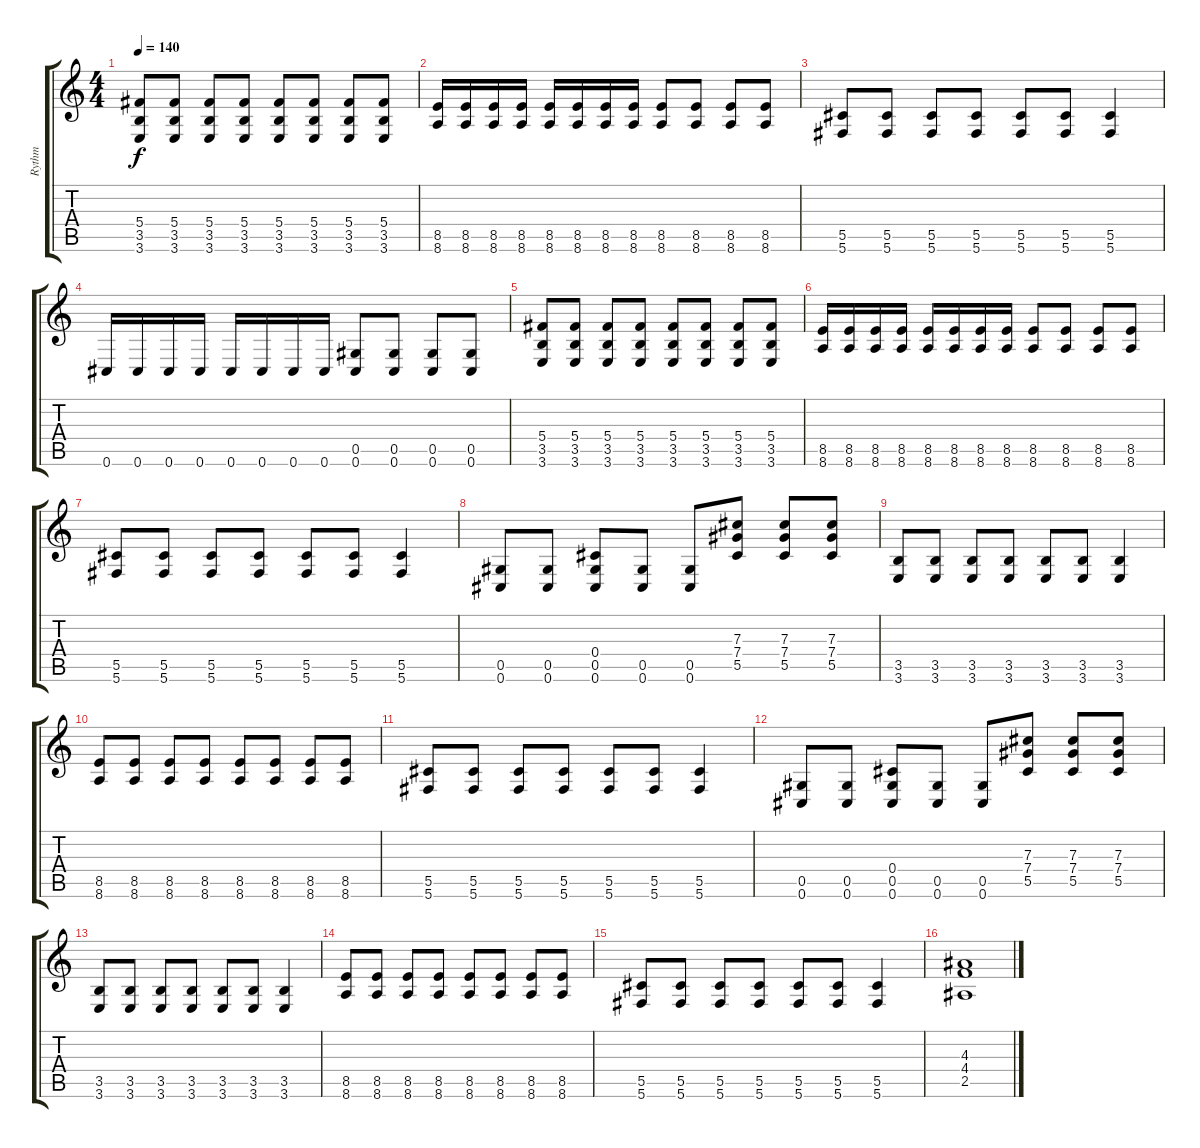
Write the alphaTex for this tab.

\track ("Rythm" "Rythm") {instrument overdrivenguitar}
\staff {score tabs}
\tuning (Eb4 Bb3 Gb3 Db3 Ab2 Db2) {hide}
\ts (4 4)
\tempo 140
\clef g2
\ks c
(5.4 3.5 3.6).8{dy f} (5.4 3.5 3.6).8 (5.4 3.5 3.6).8 (5.4 3.5 3.6).8 (5.4 3.5 3.6).8 (5.4 3.5 3.6).8 (5.4 3.5 3.6).8 (5.4 3.5 3.6).8 |
(8.5 8.6).16 (8.5 8.6).16 (8.5 8.6).16 (8.5 8.6).16 (8.5 8.6).16 (8.5 8.6).16 (8.5 8.6).16 (8.5 8.6).16 (8.5 8.6).8 (8.5 8.6).8 (8.5 8.6).8 (8.5 8.6).8 |
(5.5 5.6).8 (5.5 5.6).8 (5.5 5.6).8 (5.5 5.6).8 (5.5 5.6).8 (5.5 5.6).8 (5.5 5.6).4 |
0.6.16 0.6.16 0.6.16 0.6.16 0.6.16 0.6.16 0.6.16 0.6.16 (0.5 0.6).8 (0.5 0.6).8 (0.5 0.6).8 (0.5 0.6).8 |
(5.4 3.5 3.6).8 (5.4 3.5 3.6).8 (5.4 3.5 3.6).8 (5.4 3.5 3.6).8 (5.4 3.5 3.6).8 (5.4 3.5 3.6).8 (5.4 3.5 3.6).8 (5.4 3.5 3.6).8 |
(8.5 8.6).16 (8.5 8.6).16 (8.5 8.6).16 (8.5 8.6).16 (8.5 8.6).16 (8.5 8.6).16 (8.5 8.6).16 (8.5 8.6).16 (8.5 8.6).8 (8.5 8.6).8 (8.5 8.6).8 (8.5 8.6).8 |
(5.5 5.6).8 (5.5 5.6).8 (5.5 5.6).8 (5.5 5.6).8 (5.5 5.6).8 (5.5 5.6).8 (5.5 5.6).4 |
(0.5 0.6).8 (0.5 0.6).8 (0.4 0.5 0.6).8 (0.5 0.6).8 (0.5 0.6).8 (7.3 7.4 5.5).8 (7.3 7.4 5.5).8 (7.3 7.4 5.5).8 |
(3.5 3.6).8 (3.5 3.6).8 (3.5 3.6).8 (3.5 3.6).8 (3.5 3.6).8 (3.5 3.6).8 (3.5 3.6).4 |
(8.5 8.6).8 (8.5 8.6).8 (8.5 8.6).8 (8.5 8.6).8 (8.5 8.6).8 (8.5 8.6).8 (8.5 8.6).8 (8.5 8.6).8 |
(5.5 5.6).8 (5.5 5.6).8 (5.5 5.6).8 (5.5 5.6).8 (5.5 5.6).8 (5.5 5.6).8 (5.5 5.6).4 |
(0.5 0.6).8 (0.5 0.6).8 (0.4 0.5 0.6).8 (0.5 0.6).8 (0.5 0.6).8 (7.3 7.4 5.5).8 (7.3 7.4 5.5).8 (7.3 7.4 5.5).8 |
(3.5 3.6).8 (3.5 3.6).8 (3.5 3.6).8 (3.5 3.6).8 (3.5 3.6).8 (3.5 3.6).8 (3.5 3.6).4 |
(8.5 8.6).8 (8.5 8.6).8 (8.5 8.6).8 (8.5 8.6).8 (8.5 8.6).8 (8.5 8.6).8 (8.5 8.6).8 (8.5 8.6).8 |
(5.5 5.6).8 (5.5 5.6).8 (5.5 5.6).8 (5.5 5.6).8 (5.5 5.6).8 (5.5 5.6).8 (5.5 5.6).4 |
(4.3 4.4 2.5).1
